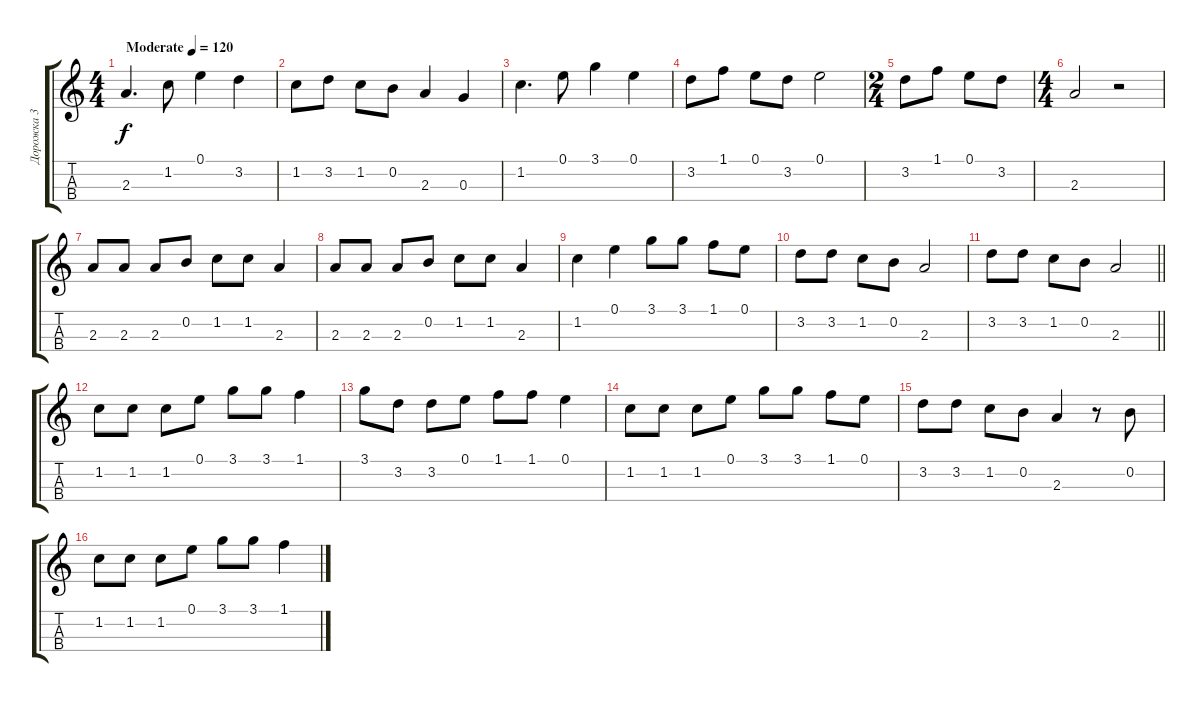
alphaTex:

\track ("Дорожка 3" "Дорожка 3") {instrument acousticguitarnylon}
\staff {score tabs}
\tuning (E4 B3 G3 D3) {hide}
\ts (4 4)
\tempo (120 "Moderate")
\clef g2
\ks c
2.3.4{d dy f instrument acousticguitarnylon} 1.2.8 0.1.4 3.2.4 |
1.2.8 3.2.8 1.2.8 0.2.8 2.3.4 0.3.4 |
1.2.4{d} 0.1.8 3.1.4 0.1.4 |
3.2.8 1.1.8 0.1.8 3.2.8 0.1.2 |
\ts (2 4)
3.2.8 1.1.8 0.1.8 3.2.8 |
\ts (4 4)
2.3.2 r.2 |
2.3.8 2.3.8 2.3.8 0.2.8 1.2.8 1.2.8 2.3.4 |
2.3.8 2.3.8 2.3.8 0.2.8 1.2.8 1.2.8 2.3.4 |
1.2.4 0.1.4 3.1.8 3.1.8 1.1.8 0.1.8 |
3.2.8 3.2.8 1.2.8 0.2.8 2.3.2 |
\barLineRight lightlight
3.2.8 3.2.8 1.2.8 0.2.8 2.3.2 |
1.2.8 1.2.8 1.2.8 0.1.8 3.1.8 3.1.8 1.1.4 |
3.1.8 3.2.8 3.2.8 0.1.8 1.1.8 1.1.8 0.1.4 |
1.2.8 1.2.8 1.2.8 0.1.8 3.1.8 3.1.8 1.1.8 0.1.8 |
3.2.8 3.2.8 1.2.8 0.2.8 2.3.4 r.8 0.2.8 |
1.2.8 1.2.8 1.2.8 0.1.8 3.1.8 3.1.8 1.1.4
